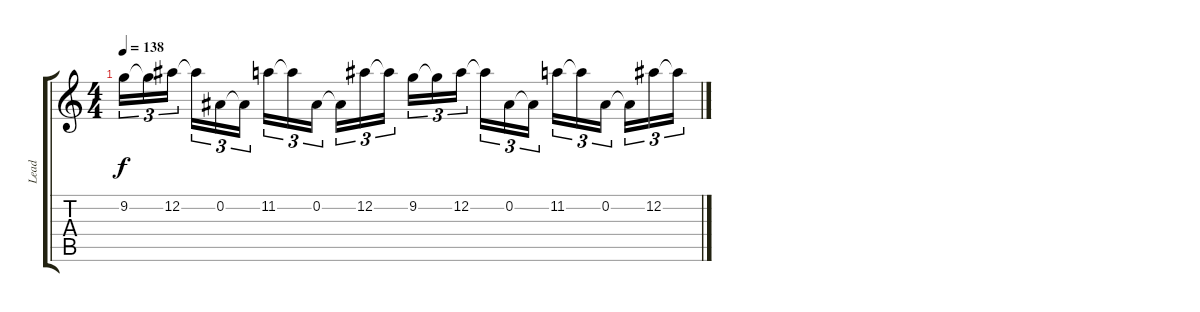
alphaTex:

\track ("Lead" "Lead") {instrument distortionguitar}
\staff {score tabs}
\tuning (Eb4 Bb3 Gb3 Db3 Ab2 Eb2) {hide}
\ts (4 4)
\tempo 138
\clef g2
\ks c
9.2.16{tu (3 2) dy f} 9.2{t}.16{tu (3 2)} 12.2.16{tu (3 2)} 12.2{t}.16{tu (3 2)} 0.2.16{tu (3 2)} 0.2{t}.16{tu (3 2)} 11.2.16{tu (3 2)} 11.2{t}.16{tu (3 2)} 0.2.16{tu (3 2)} 0.2{t}.16{tu (3 2)} 12.2.16{tu (3 2)} 12.2{t}.16{tu (3 2)} 9.2.16{tu (3 2)} 9.2{t}.16{tu (3 2)} 12.2.16{tu (3 2)} 12.2{t}.16{tu (3 2)} 0.2.16{tu (3 2)} 0.2{t}.16{tu (3 2)} 11.2.16{tu (3 2)} 11.2{t}.16{tu (3 2)} 0.2.16{tu (3 2)} 0.2{t}.16{tu (3 2)} 12.2.16{tu (3 2)} 12.2{t}.16{tu (3 2)}
